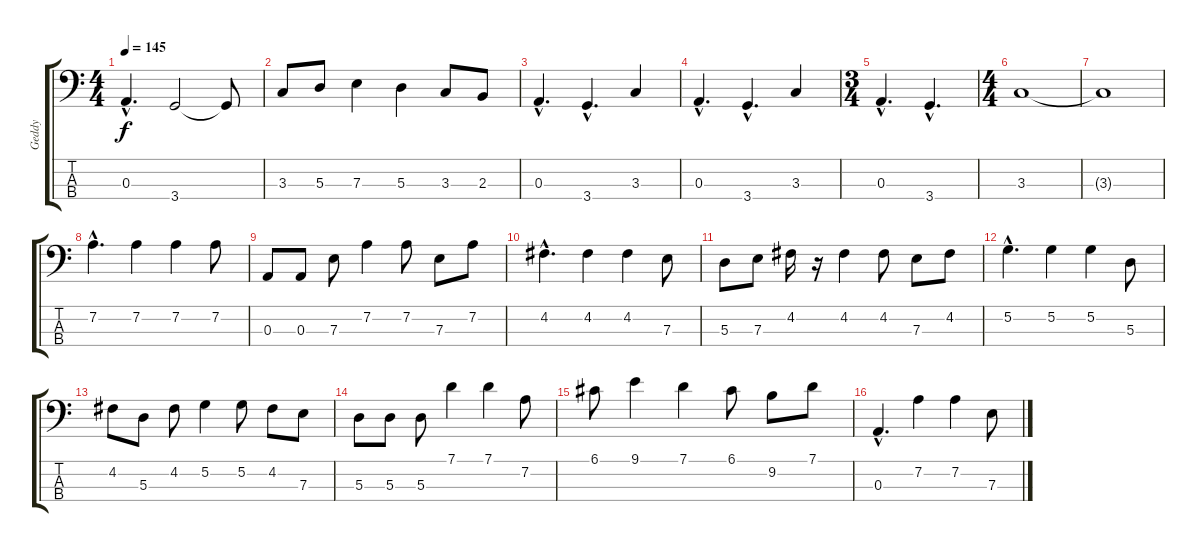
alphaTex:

\track ("Geddy" "Geddy") {instrument electricbassfinger}
\staff {score tabs}
\tuning (G2 D2 A1 E1) {hide}
\ts (4 4)
\tempo 145
\clef f4
\ks c
0.3{hac}.4{d dy f} 3.4.2 3.4{t}.8 |
3.3.8 5.3.8 7.3.4 5.3.4 3.3.8 2.3.8 |
0.3{hac}.4{d} 3.4{hac}.4{d} 3.3.4 |
0.3{hac}.4{d} 3.4{hac}.4{d} 3.3.4 |
\ts (3 4)
0.3{hac}.4{d} 3.4{hac}.4{d} |
\ts (4 4)
3.3.1 |
3.3{t}.1 |
7.2{hac}.4{d} 7.2.4 7.2.4 7.2.8 |
0.3.8 0.3.8 7.3.8 7.2.4 7.2.8 7.3.8 7.2.8 |
4.2{hac}.4{d} 4.2.4 4.2.4 7.3.8 |
5.3.8 7.3.8 4.2.16 r.16 4.2.4 4.2.8 7.3.8 4.2.8 |
5.2{hac}.4{d} 5.2.4 5.2.4 5.3.8 |
4.2.8 5.3.8 4.2.8 5.2.4 5.2.8 4.2.8 7.3.8 |
5.3.8 5.3.8 5.3.8 7.1.4 7.1.4 7.2.8 |
6.1.8 9.1.4 7.1.4 6.1.8 9.2.8 7.1.8 |
0.3{hac}.4{d} 7.2.4 7.2.4 7.3.8
